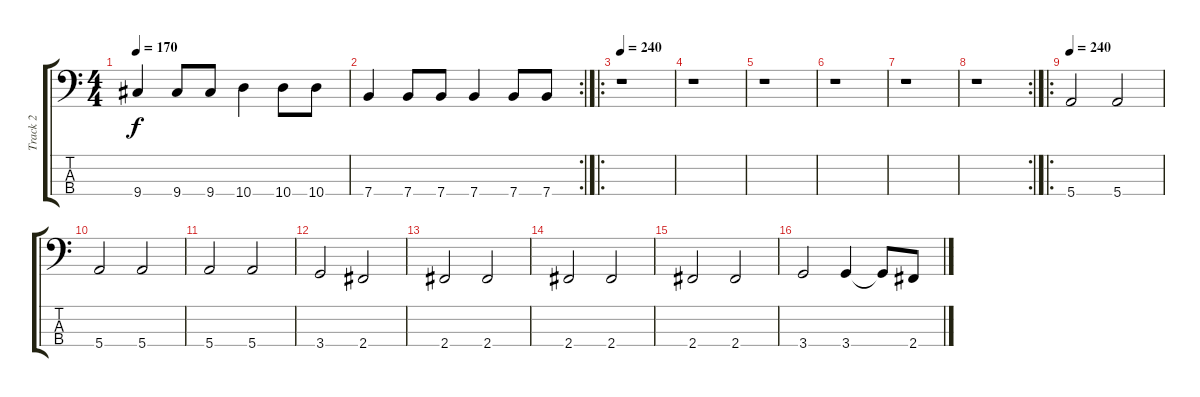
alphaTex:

\track ("Track 2" "Track 2") {instrument electricbasspick}
\staff {score tabs}
\tuning (G2 D2 A1 E1) {hide}
\ts (4 4)
\tempo 170
\clef f4
\ks c
9.4.4{dy f} 9.4.8 9.4.8 10.4.4 10.4.8 10.4.8 |
\rc 2
7.4.4 7.4.8 7.4.8 7.4.4 7.4.8 7.4.8 |
\ro
\tempo 240
r.1 |
r.1 |
r.1 |
r.1 |
r.1 |
\rc 2
r.1 |
\ro
\tempo 240
5.4.2{volume 16 instrument slapbass2} 5.4.2 |
5.4.2 5.4.2 |
5.4.2 5.4.2 |
3.4.2 2.4.2 |
2.4.2 2.4.2 |
2.4.2 2.4.2 |
2.4.2 2.4.2 |
3.4.2 3.4.4 3.4{t}.8 2.4.8
